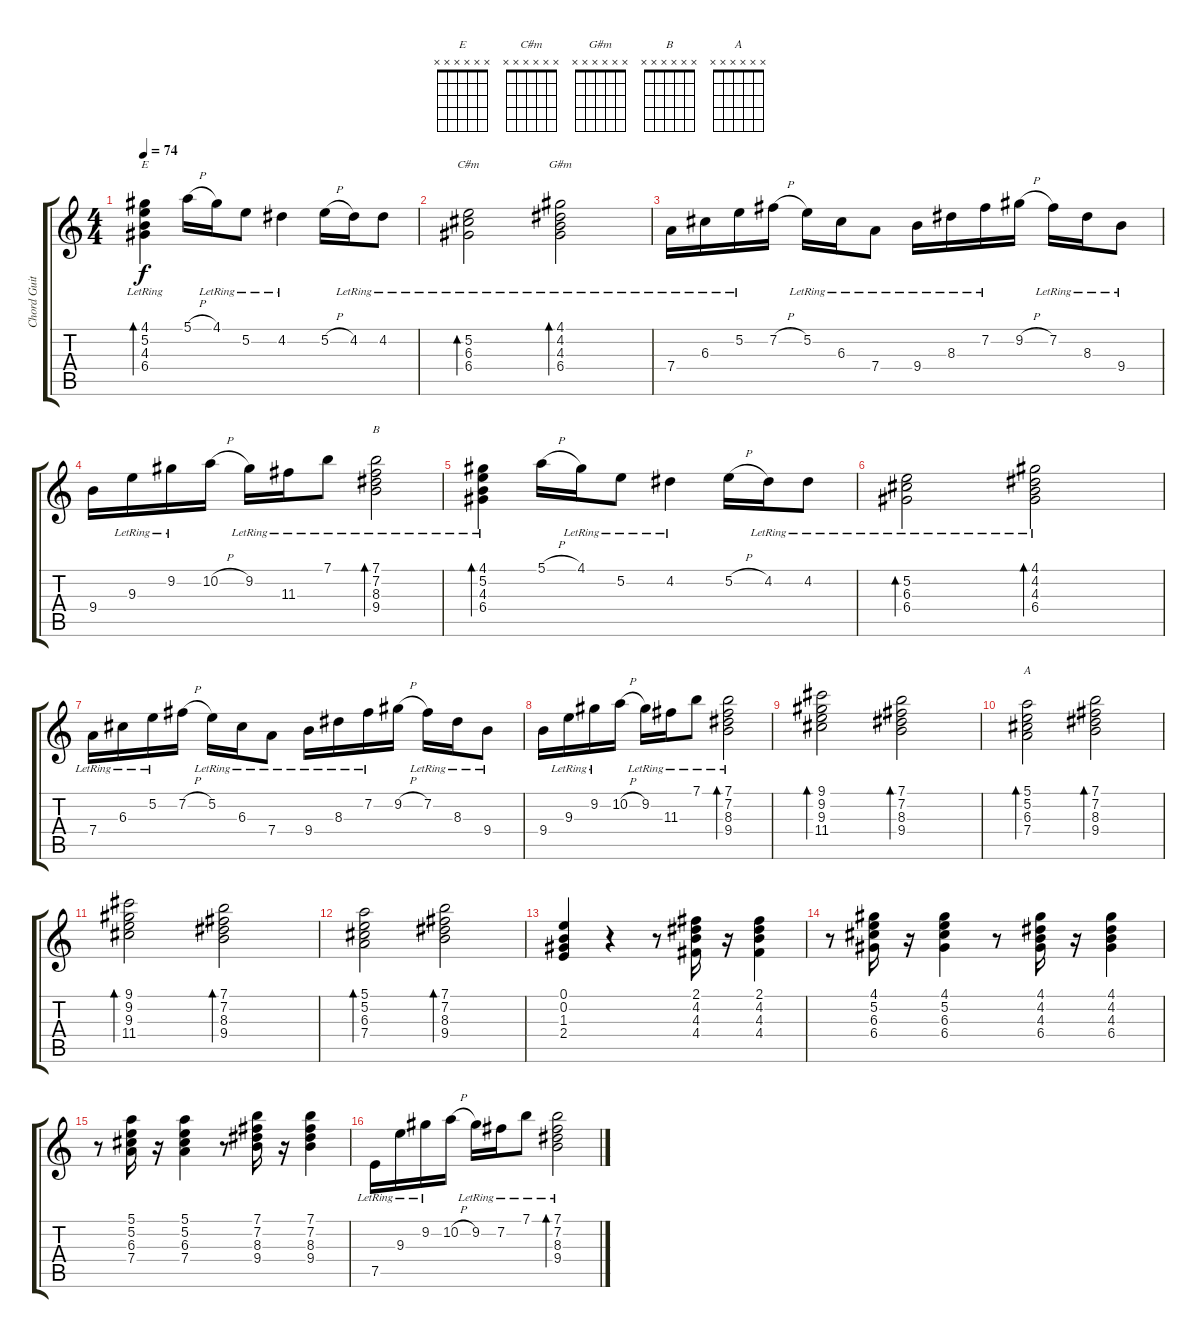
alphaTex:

\track ("Chord Guitar" "Chord Guit") {instrument electricguitarclean}
\staff {score tabs}
\tuning (E4 B3 G3 D3 A2 E2) {hide}
\chord ("E" x x x x x x)
\chord ("C#m" x x x x x x)
\chord ("G#m" x x x x x x)
\chord ("B" x x x x x x)
\chord ("A" x x x x x x)
\ts (4 4)
\tempo 74
\clef g2
\ks c
(4.1{lr} 5.2{lr} 4.3{lr} 6.4{lr}).4{bd 120 ch "E" dy f} 5.1{h}.16 4.1{lr}.16 5.2{lr}.8 4.2{lr}.4 5.2{h}.16 4.2{lr}.16 4.2{lr}.8 |
(5.2{lr} 6.3 6.4).2{bd 120 ch "C#m"} (4.1{lr} 4.2{lr} 4.3{lr} 6.4{lr}).2{bd 120 ch "G#m"} |
7.4{lr}.16 6.3{lr}.16 5.2{lr}.16 7.2{h}.16 5.2{lr}.16 6.3{lr}.16 7.4{lr}.8 9.4{lr}.16 8.3{lr}.16 7.2{lr}.16 9.2{h}.16 7.2{lr}.16 8.3{lr}.16 9.4{lr}.8 |
9.4.16 9.3{lr}.16 9.2{lr}.16 10.2{h}.16 9.2{lr}.16 11.3{lr}.16 7.1{lr}.8 (7.1{lr} 7.2{lr} 8.3{lr} 9.4{lr}).2{bd 120 ch "B"} |
(4.1{lr} 5.2{lr} 4.3{lr} 6.4{lr}).4{bd 120} 5.1{h}.16 4.1{lr}.16 5.2{lr}.8 4.2{lr}.4 5.2{h}.16 4.2{lr}.16 4.2{lr}.8 |
(5.2{lr} 6.3 6.4).2{bd 120} (4.1{lr} 4.2{lr} 4.3{lr} 6.4{lr}).2{bd 120} |
7.4{lr}.16 6.3{lr}.16 5.2{lr}.16 7.2{h}.16 5.2{lr}.16 6.3{lr}.16 7.4{lr}.8 9.4{lr}.16 8.3{lr}.16 7.2{lr}.16 9.2{h}.16 7.2{lr}.16 8.3{lr}.16 9.4{lr}.8 |
9.4.16 9.3{lr}.16 9.2{lr}.16 10.2{h}.16 9.2{lr}.16 11.3{lr}.16 7.1{lr}.8 (7.1{lr} 7.2{lr} 8.3{lr} 9.4{lr}).2{bd 120} |
(9.1 9.2 9.3 11.4).2{bd 120} (7.1 7.2 8.3 9.4).2{bd 120} |
(5.1 5.2 6.3 7.4).2{bd 120 ch "A"} (7.1 7.2 8.3 9.4).2{bd 120} |
(9.1 9.2 9.3 11.4).2{bd 120} (7.1 7.2 8.3 9.4).2{bd 120} |
(5.1 5.2 6.3 7.4).2{bd 120} (7.1 7.2 8.3 9.4).2{bd 120} |
(0.1 0.2 1.3 2.4).4 r.4 r.8 (2.1 4.2 4.3 4.4).16 r.16 (2.1 4.2 4.3 4.4).4 |
r.8 (4.1 5.2 6.3 6.4).16 r.16 (4.1 5.2 6.3 6.4).4 r.8 (4.1 4.2 4.3 6.4).16 r.16 (4.1 4.2 4.3 6.4).4 |
r.8 (5.1 5.2 6.3 7.4).16 r.16 (5.1 5.2 6.3 7.4).4 r.8 (7.1 7.2 8.3 9.4).16 r.16 (7.1 7.2 8.3 9.4).4 |
7.5{lr}.16 9.3{lr}.16 9.2{lr}.16 10.2{h}.16 9.2{lr}.16 7.2{lr}.16 7.1{lr}.8 (7.1{lr} 7.2{lr} 8.3{lr} 9.4{lr}).2{bd 120}
